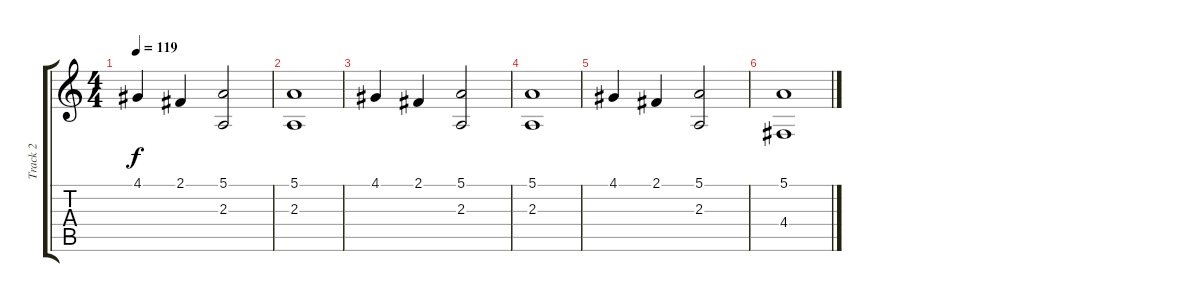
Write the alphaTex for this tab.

\track ("Track 2" "Track 2") {instrument tremolostrings}
\staff {score tabs}
\tuning (E4 B3 G3 D3 A2 E2) {hide}
\ts (4 4)
\tempo 119
\clef g2
\ks c
4.1.4{dy f} 2.1.4 (5.1 2.3).2 |
(5.1 2.3).1 |
4.1.4 2.1.4 (5.1 2.3).2 |
(5.1 2.3).1 |
4.1.4 2.1.4 (5.1 2.3).2 |
(5.1 4.4).1
